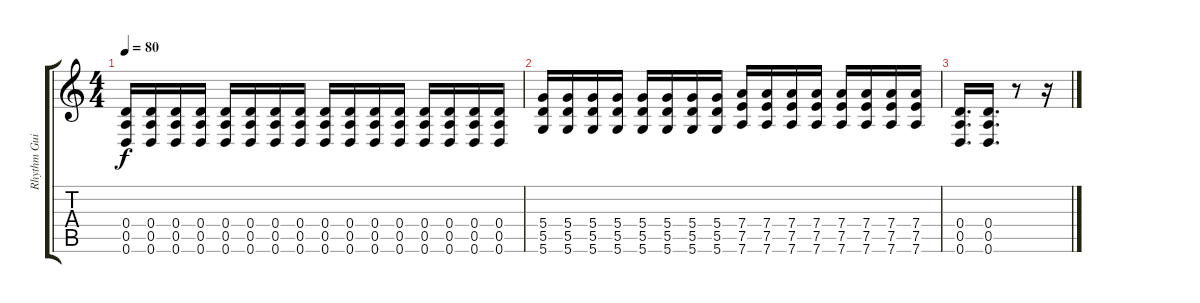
\track ("Rhythm Guitar" "Rhythm Gui") {instrument overdrivenguitar}
\staff {score tabs}
\tuning (E4 B3 G3 D3 A2 D2) {hide}
\ts (4 4)
\tempo 80
\clef g2
\ks c
(0.4 0.5 0.6).16{dy f} (0.4 0.5 0.6).16 (0.4 0.5 0.6).16 (0.4 0.5 0.6).16 (0.4 0.5 0.6).16 (0.4 0.5 0.6).16 (0.4 0.5 0.6).16 (0.4 0.5 0.6).16 (0.4 0.5 0.6).16 (0.4 0.5 0.6).16 (0.4 0.5 0.6).16 (0.4 0.5 0.6).16 (0.4 0.5 0.6).16 (0.4 0.5 0.6).16 (0.4 0.5 0.6).16 (0.4 0.5 0.6).16 |
(5.4 5.5 5.6).16 (5.4 5.5 5.6).16 (5.4 5.5 5.6).16 (5.4 5.5 5.6).16 (5.4 5.5 5.6).16 (5.4 5.5 5.6).16 (5.4 5.5 5.6).16 (5.4 5.5 5.6).16 (7.4 7.5 7.6).16 (7.4 7.5 7.6).16 (7.4 7.5 7.6).16 (7.4 7.5 7.6).16 (7.4 7.5 7.6).16 (7.4 7.5 7.6).16 (7.4 7.5 7.6).16 (7.4 7.5 7.6).16 |
(0.4 0.5 0.6).16{d} (0.4 0.5 0.6).16{d} r.8 r.16
